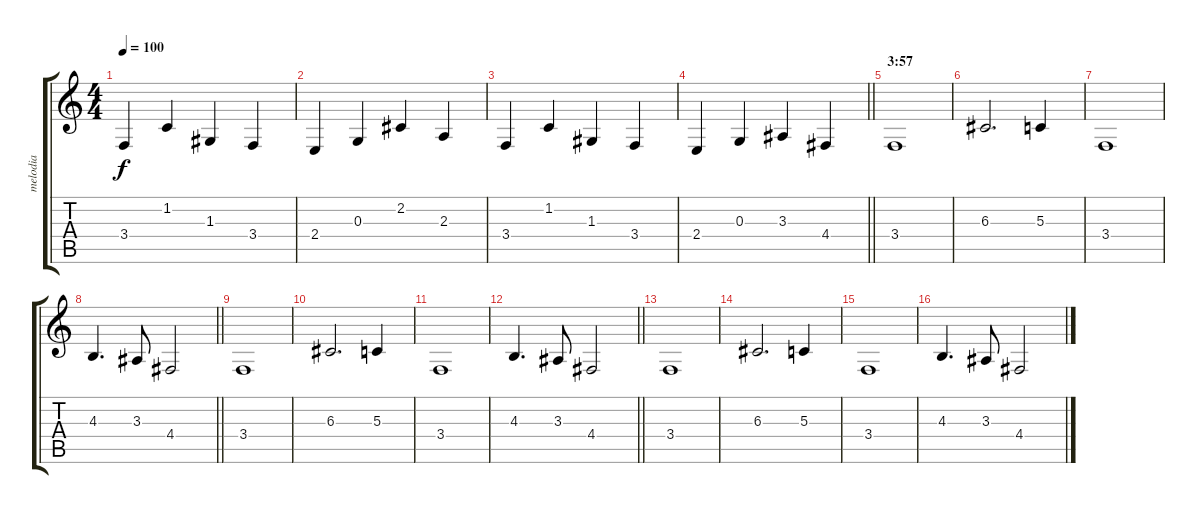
\track ("melodia" "melodia") {instrument tremolostrings}
\staff {score tabs}
\tuning (E4 B3 G3 D3 A2 E2) {hide}
\ts (4 4)
\tempo 100
\clef g2
\ks c
3.4.4{dy f instrument viola} 1.2.4 1.3.4 3.4.4 |
2.4.4 0.3.4 2.2.4 2.3.4 |
3.4.4 1.2.4 1.3.4 3.4.4 |
\barLineRight lightlight
2.4.4 0.3.4 3.3.4 4.4.4 |
\section ("" "3:57")
3.4.1 |
6.3.2{d} 5.3.4 |
3.4.1 |
\barLineRight lightlight
4.3.4{d} 3.3.8 4.4.2 |
3.4.1 |
6.3.2{d} 5.3.4 |
3.4.1 |
\barLineRight lightlight
4.3.4{d} 3.3.8 4.4.2 |
3.4.1 |
6.3.2{d} 5.3.4 |
3.4.1 |
4.3.4{d} 3.3.8 4.4.2
